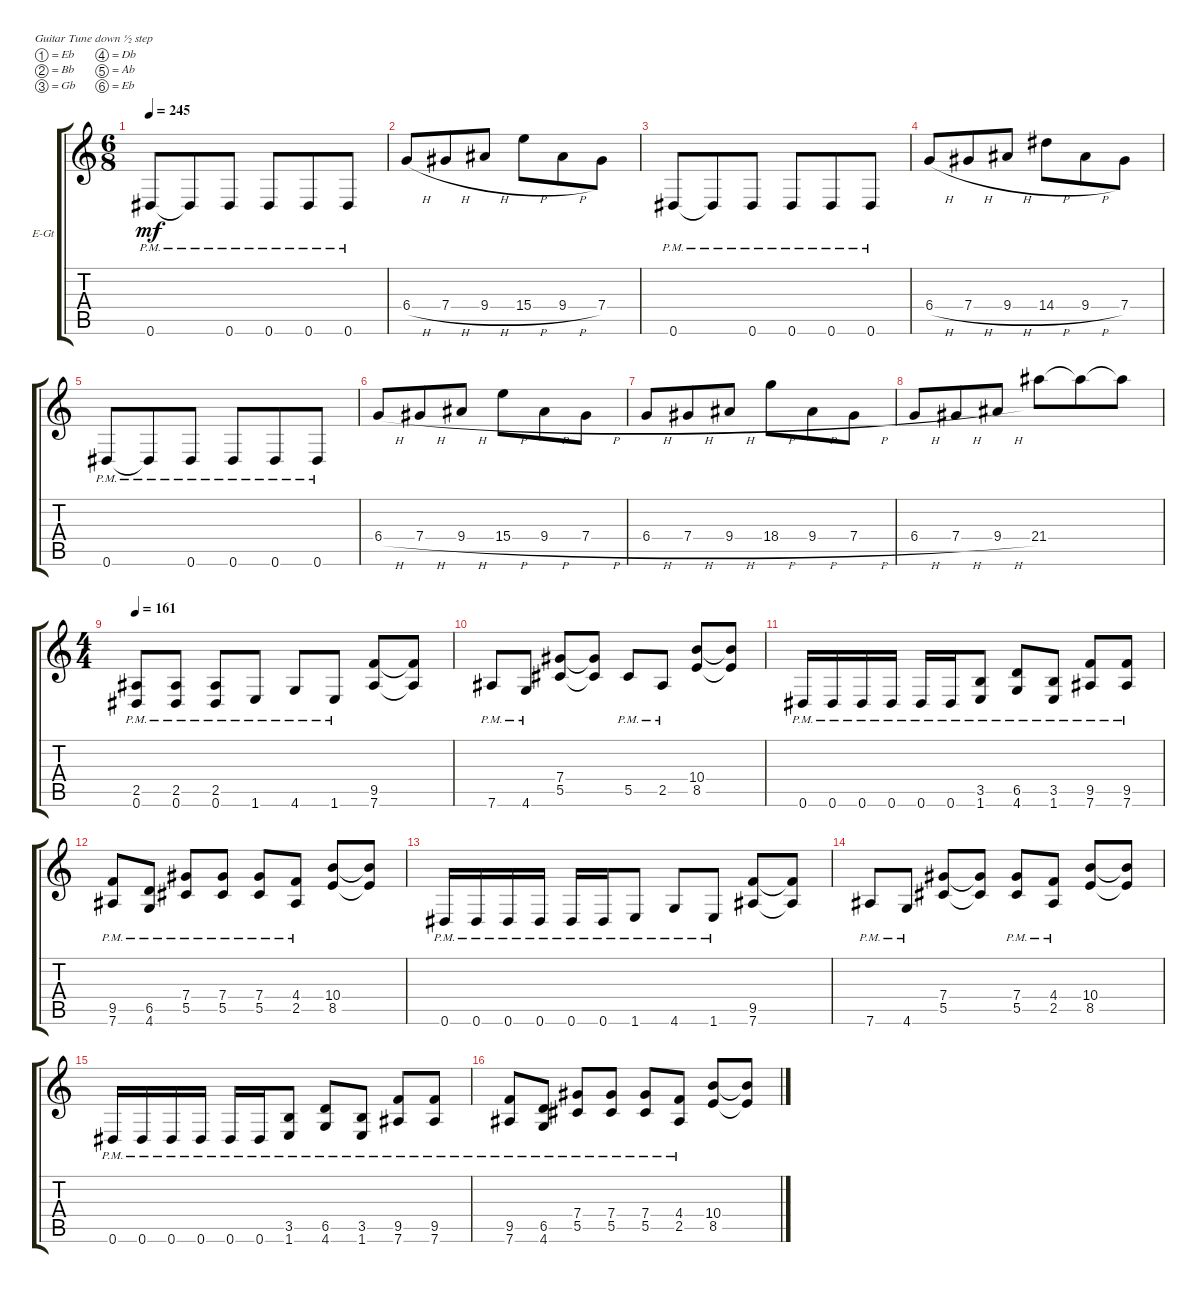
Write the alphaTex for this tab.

\bracketExtendMode groupsimilarinstruments
\firstSystemTrackNameOrientation horizontal
\otherSystemsTrackNameOrientation horizontal
\track ("right" "E-Gt") {instrument distortionguitar}
\staff {score tabs}
\tuning (Eb4 Bb3 Gb3 Db3 Ab2 Eb2)
\ts (6 8)
\tempo 245
\clef g2
\ks c
0.6{pm}.8{dy mf} 0.6{pm t}.8 0.6{pm}.8 0.6{pm}.8 0.6{pm}.8 0.6{pm}.8 |
6.4{h}.8 7.4{h}.8 9.4{h}.8 15.4{h}.8 9.4{h}.8 7.4.8 |
0.6{pm}.8 0.6{pm t}.8 0.6{pm}.8 0.6{pm}.8 0.6{pm}.8 0.6{pm}.8 |
6.4{h}.8 7.4{h}.8 9.4{h}.8 14.4{h}.8 9.4{h}.8 7.4.8 |
0.6{pm}.8 0.6{pm t}.8 0.6{pm}.8 0.6{pm}.8 0.6{pm}.8 0.6{pm}.8 |
6.4{h}.8 7.4{h}.8 9.4{h}.8 15.4{h}.8 9.4{h}.8 7.4{h}.8 |
6.4{h}.8 7.4{h}.8 9.4{h}.8 18.4{h}.8 9.4{h}.8 7.4{h}.8 |
6.4{h}.8 7.4{h}.8 9.4{h}.8 21.4.8 21.4{t}.8 21.4{t}.8 |
\ts (4 4)
\tempo 161
(0.6{pm} 2.5{pm}).8 (0.6{pm} 2.5{pm}).8 (0.6{pm} 2.5{pm}).8 1.6{pm}.8 4.6{pm}.8 1.6{pm}.8 (7.6 9.5).8 (7.6{t} 9.5{t}).8 |
7.6{pm}.8 4.6{pm}.8 (5.5 7.4).8 (5.5{t} 7.4{t}).8 5.5{pm}.8 2.5{pm}.8 (8.5 10.4).8 (8.5{t} 10.4{t}).8 |
0.6{pm}.16 0.6{pm}.16 0.6{pm}.16 0.6{pm}.16 0.6{pm}.16 0.6{pm}.16 (1.6{pm} 3.5{pm}).8 (4.6{pm} 6.5{pm}).8 (1.6{pm} 3.5{pm}).8 (7.6{pm} 9.5{pm}).8 (7.6{pm} 9.5{pm}).8 |
(7.6{pm} 9.5{pm}).8 (4.6{pm} 6.5{pm}).8 (5.5{pm} 7.4{pm}).8 (5.5{pm} 7.4{pm}).8 (5.5{pm} 7.4{pm}).8 (2.5{pm} 4.4{pm}).8 (8.5 10.4).8 (8.5{t} 10.4{t}).8 |
0.6{pm}.16 0.6{pm}.16 0.6{pm}.16 0.6{pm}.16 0.6{pm}.16 0.6{pm}.16 1.6{pm}.8 4.6{pm}.8 1.6{pm}.8 (7.6 9.5).8 (7.6{t} 9.5{t}).8 |
7.6{pm}.8 4.6{pm}.8 (5.5 7.4).8 (5.5{t} 7.4{t}).8 (5.5{pm} 7.4{pm}).8 (2.5{pm} 4.4{pm}).8 (8.5 10.4).8 (8.5{t} 10.4{t}).8 |
0.6{pm}.16 0.6{pm}.16 0.6{pm}.16 0.6{pm}.16 0.6{pm}.16 0.6{pm}.16 (1.6{pm} 3.5{pm}).8 (4.6{pm} 6.5{pm}).8 (1.6{pm} 3.5{pm}).8 (7.6{pm} 9.5{pm}).8 (7.6{pm} 9.5{pm}).8 |
(7.6{pm} 9.5{pm}).8 (4.6{pm} 6.5{pm}).8 (5.5{pm} 7.4{pm}).8 (5.5{pm} 7.4{pm}).8 (5.5{pm} 7.4{pm}).8 (2.5{pm} 4.4{pm}).8 (8.5 10.4).8 (8.5{t} 10.4{t}).8
